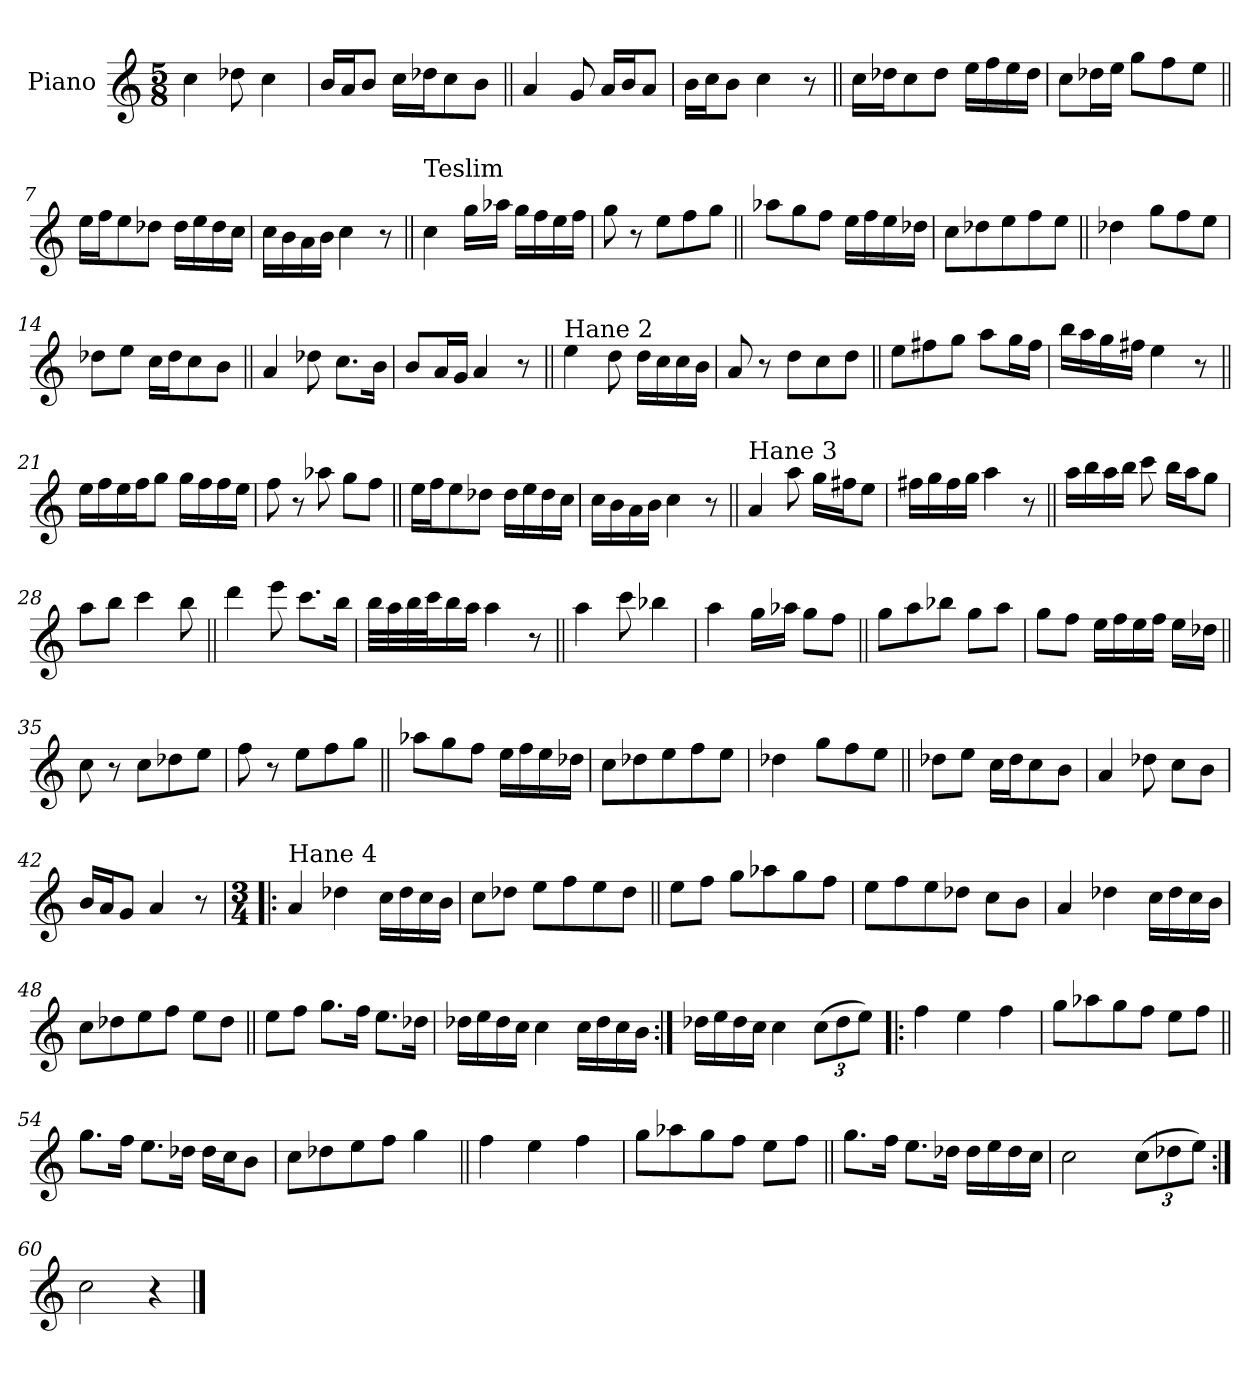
**kern
*part1
*staff1
*I"Piano
*I'Pno
*clefG2
*k[]
*M5/8
=1
4cc\
8dd-X\
4cc\
=2
16b/LL
16a/J
8b/J
16cc\LL
16dd-X\J
8cc\
8b\J
=3||
4a/
8g/
16a/LL
16b/J
8a/J
=4
16b\LL
16cc\J
8b\J
4cc\
8r
=5||
16cc\LL
16dd-X\J
8cc\
8dd-\J
16ee\LL
16ff\
16ee\
16dd-\JJ
!!LO:LB:g=z
=6
8cc\L
16dd-X\L
16ee\JJ
8gg\L
8ff\
8ee\J
=7||
16ee\LL
16ff\J
8ee\
8dd-X\J
16dd-\LL
16ee\
16dd-\
16cc\JJ
=8
16cc\LL
16b\
16a\
16b\JJ
4cc\
8r
=9||
!LO:TX:a:t=Teslim
4cc\
16gg\LL
16aa-X\JJ
16gg\LL
16ff\
16ee\
16ff\JJ
=10
8gg\
8r
8ee\L
8ff\
8gg\J
!!LO:LB:g=z
=11||
8aa-X\L
8gg\
8ff\J
16ee\LL
16ff\
16ee\
16dd-X\JJ
=12
8cc\L
8dd-X\
8ee\
8ff\
8ee\J
=13||
4dd-X\
8gg\L
8ff\
8ee\J
=14
8dd-X\L
8ee\J
16cc\LL
16dd-\J
8cc\
8b\J
=15||
4a/
8dd-X\
8.cc\L
16b\Jk
=16
8b/L
16a/L
16g/JJ
4a/
8r
!!LO:LB:g=z
=17||
!LO:TX:a:t=Hane 2
4ee\
8dd\
16dd\LL
16cc\
16cc\
16b\JJ
=18
8a/
8r
8dd\L
8cc\
8dd\J
=19||
8ee\L
8ff#X\
8gg\J
8aa\L
16gg\L
16ff#\JJ
=20
16bb\LL
16aa\
16gg\
16ff#X\JJ
4ee\
8r
=21||
16ee\LL
16ff\
16ee\
16ff\J
8gg\J
16gg\LL
16ff\
16ff\
16ee\JJ
!!LO:LB:g=z
=22
8ff\
8r
8aa-X\
8gg\L
8ff\J
=23||
16ee\LL
16ff\J
8ee\
8dd-X\J
16dd-\LL
16ee\
16dd-\
16cc\JJ
=24
16cc\LL
16b\
16a\
16b\JJ
4cc\
8r
=25||
!LO:TX:a:t=Hane 3
4a/
8aa\
16gg\LL
16ff#X\J
8ee\J
=26
16ff#X\LL
16gg\
16ff#\
16gg\JJ
4aa\
8r
!!LO:LB:g=z
=27||
16aa\LL
16bb\
16aa\
16bb\JJ
8ccc\
16bb\LL
16aa\J
8gg\J
=28
8aa\L
8bb\J
4ccc\
8bb\
=29||
4ddd\
8eee\
8.ccc\L
16bb\Jk
=30
32bb\LLL
32aa\
32bb\
32ccc\J
16bb\
16aa\JJ
4aa\
8r
=31||
4aa\
8ccc\
4bb-X\
=32
4aa\
16gg\LL
16aa-X\JJ
8gg\L
8ff\J
!!LO:LB:g=z
=33||
8gg\L
8aa\
8bb-X\J
8gg\L
8aa\J
=34
8gg\L
8ff\J
16ee\LL
16ff\
16ee\
16ff\JJ
16ee\LL
16dd-X\JJ
=35||
8cc\
8r
8cc\L
8dd-X\
8ee\J
=36
8ff\
8r
8ee\L
8ff\
8gg\J
=37||
8aa-X\L
8gg\
8ff\J
16ee\LL
16ff\
16ee\
16dd-X\JJ
=38
8cc\L
8dd-X\
8ee\
8ff\
8ee\J
!!LO:LB:g=z
=39
4dd-X\
8gg\L
8ff\
8ee\J
=40||
8dd-X\L
8ee\J
16cc\LL
16dd-\J
8cc\
8b\J
=41
4a/
8dd-X\
8cc\L
8b\J
=42
16b/LL
16a/J
8g/J
4a/
8r
=43!|:
*M3/4
!LO:TX:a:t=Hane 4
4a/
4dd-X\
16cc\LL
16dd-\
16cc\
16b\JJ
=44
8cc\L
8dd-X\J
8ee\L
8ff\
8ee\
8dd-\J
!!LO:LB:g=z
=45||
8ee\L
8ff\J
8gg\L
8aa-X\
8gg\
8ff\J
=46
8ee\L
8ff\
8ee\
8dd-X\J
8cc\L
8b\J
=47
4a/
4dd-X\
16cc\LL
16dd-\
16cc\
16b\JJ
=48
8cc\L
8dd-X\
8ee\
8ff\J
8ee\L
8dd-\J
=49||
8ee\L
8ff\J
8.gg\L
16ff\Jk
8.ee\L
16dd-X\Jk
!!LO:PB:g=z
=50
16dd-X\LL
16ee\
16dd-\
16cc\JJ
4cc\
16cc\LL
16dd-\
16cc\
16b\JJ
=51:|!
16dd-X\LL
16ee\
16dd-\
16cc\JJ
4cc\
*Xbrackettup
(>12cc\L
12dd-\
12ee\J)
=52!|:
4ff\
4ee\
4ff\
=53
8gg\L
8aa-X\
8gg\
8ff\J
8ee\L
8ff\J
=54||
8.gg\L
16ff\Jk
8.ee\L
16dd-X\Jk
16dd-\LL
16cc\J
8b\J
!!LO:LB:g=z
=55
8cc\L
8dd-X\
8ee\
8ff\J
4gg\
=56||
4ff\
4ee\
4ff\
=57
8gg\L
8aa-X\
8gg\
8ff\J
8ee\L
8ff\J
=58||
8.gg\L
16ff\Jk
8.ee\L
16dd-X\Jk
16dd-\LL
16ee\
16dd-\
16cc\JJ
=59
2cc\
(>12cc\L
12dd-X\
12ee\J)
=60:|!
2cc\
4r
==
*-
